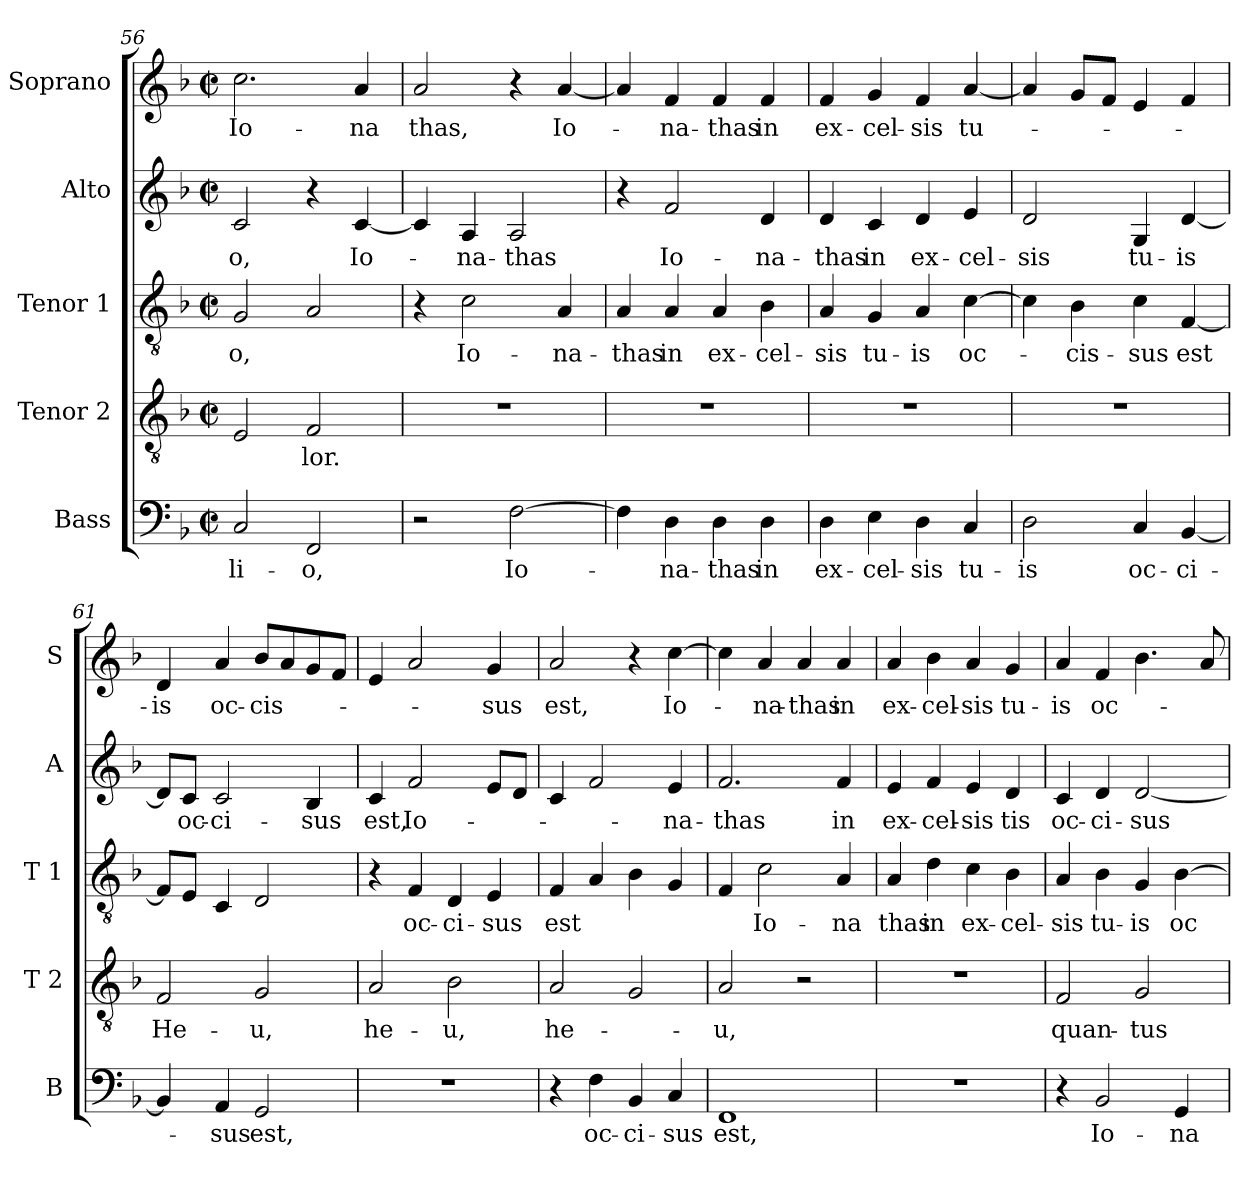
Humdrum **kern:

**kern	**text	**kern	**text	**kern	**text	**kern	**text	**kern	**text
*part5	*part5	*part4	*part4	*part3	*part3	*part2	*part2	*part1	*part1
*staff5	*staff5	*staff4	*staff4	*staff3	*staff3	*staff2	*staff2	*staff1	*staff1
*I"Bass	*	*I"Tenor 2	*	*I"Tenor 1	*	*I"Alto	*	*I"Soprano	*
*I'B	*	*I'T 2	*	*I'T 1	*	*I'A	*	*I'S	*
*clefF4	*	*clefGv2	*	*clefGv2	*	*clefG2	*	*clefG2	*
*k[b-]	*	*k[b-]	*	*k[b-]	*	*k[b-]	*	*k[b-]	*
*F:	*	*F:	*	*F:	*	*F:	*	*F:	*
*M2/2	*	*M2/2	*	*M2/2	*	*M2/2	*	*M2/2	*
*met(c|)	*	*met(c|)	*	*met(c|)	*	*met(c|)	*	*met(c|)	*
=56	=56	=56	=56	=56	=56	=56	=56	=56	=56
2C/	-li-	2E/	.	2G/	-o,	2c/	-o,	2.cc\	Io-
2FF/	-o,	2F/	-lor.	2A/	.	4r	.	.	.
.	.	.	.	.	.	[4c/	Io-	4a/	-na
=57	=57	=57	=57	=57	=57	=57	=57	=57	=57
2r	.	1r	.	4r	.	4c/]	.	2a/	thas,
.	.	.	.	2c\	Io-	4A/	-na-	.	.
[2F\	Io-	.	.	.	.	2A/	-thas	4r	.
.	.	.	.	4A/	-na-	.	.	[4a/	Io-
=58	=58	=58	=58	=58	=58	=58	=58	=58	=58
4F\]	.	1r	.	4A/	-thas	4r	.	4a/]	.
4D\	-na-	.	.	4A/	in	2f/	Io-	4f/	-na-
4D\	-thas	.	.	4A/	ex-	.	.	4f/	-thas
4D\	in	.	.	4B-\	-cel-	4d/	-na-	4f/	in
=59	=59	=59	=59	=59	=59	=59	=59	=59	=59
4D\	ex-	1r	.	4A/	-sis	4d/	-thas	4f/	ex-
4E\	-cel-	.	.	4G/	tu-	4c/	in	4g/	-cel-
4D\	-sis	.	.	4A/	-is	4d/	ex-	4f/	-sis
4C/	tu-	.	.	[4c\	oc-	4e/	-cel-	[4a/	tu-
=60	=60	=60	=60	=60	=60	=60	=60	=60	=60
2D\	-is	1r	.	4c\]	.	2d/	-sis	4a/]	.
.	.	.	.	4B-\	-cis-	.	.	8g/L	.
.	.	.	.	.	.	.	.	8f/J	.
4C/	oc-	.	.	4c\	-sus	4G/	tu-	4e/	.
[4BB-/	-ci-	.	.	[4F/	est	[4d/	-is	4f/	.
!!LO:LB:g=z
=61	=61	=61	=61	=61	=61	=61	=61	=61	=61
4BB-/]	.	2F/	He-	8F/L]	.	8d/L]	.	4d/	-is
.	.	.	.	8E/J	.	8c/J	oc-	.	.
4AA/	-sus	.	.	4C/	.	2c/	-ci-	4a/	oc-
2GG/	est,	2G/	-u,	2D/	.	.	.	8b-/L	-cis-
.	.	.	.	.	.	.	.	8a/	.
.	.	.	.	.	.	4B-/	-sus	8g/	.
.	.	.	.	.	.	.	.	8f/J	.
=62	=62	=62	=62	=62	=62	=62	=62	=62	=62
1r	.	2A/	he-	4r	.	4c/	est,	4e/	.
.	.	.	.	4F/	oc-	2f/	Io-	2a/	.
.	.	2B-\	-u,	4D/	-ci-	.	.	.	.
.	.	.	.	4E/	-sus	8e/L	.	4g/	-sus
.	.	.	.	.	.	8d/J	.	.	.
=63	=63	=63	=63	=63	=63	=63	=63	=63	=63
4r	.	2A/	he-	4F/	est	4c/	.	2a/	est,
4F\	oc-	.	.	4A/	.	2f/	.	.	.
4BB-/	-ci-	2G/	.	4B-\	.	.	.	4r	.
4C/	-sus	.	.	4G/	.	4e/	-na-	[4cc\	Io-
=64	=64	=64	=64	=64	=64	=64	=64	=64	=64
1FF	est,	2A/	-u,	4F/	.	2.f/	-thas	4cc\]	.
.	.	.	.	2c\	Io-	.	.	4a/	-na-
.	.	2r	.	.	.	.	.	4a/	-thas
.	.	.	.	4A/	-na	4f/	in	4a/	in
=65	=65	=65	=65	=65	=65	=65	=65	=65	=65
1r	.	1r	.	4A/	thas	4e/	ex-	4a/	ex-
.	.	.	.	4d\	in	4f/	-cel-	4b-\	-cel-
.	.	.	.	4c\	ex-	4e/	-sis	4a/	-sis
.	.	.	.	4B-\	-cel-	4d/	tis	4g/	tu-
=66	=66	=66	=66	=66	=66	=66	=66	=66	=66
4r	.	2F/	quan-	4A/	-sis	4c/	oc-	4a/	-is
2BB-/	Io-	.	.	4B-\	tu-	4d/	-ci-	4f/	oc-
.	.	2G/	-tus	4G/	-is	[2d/	-sus	4.b-\	.
4GG/	-na-	.	.	[4B-\	oc-	.	.	.	.
.	.	.	.	.	.	.	.	8a/	.
=	=	=	=	=	=	=	=	=	=
*-	*-	*-	*-	*-	*-	*-	*-	*-	*-
